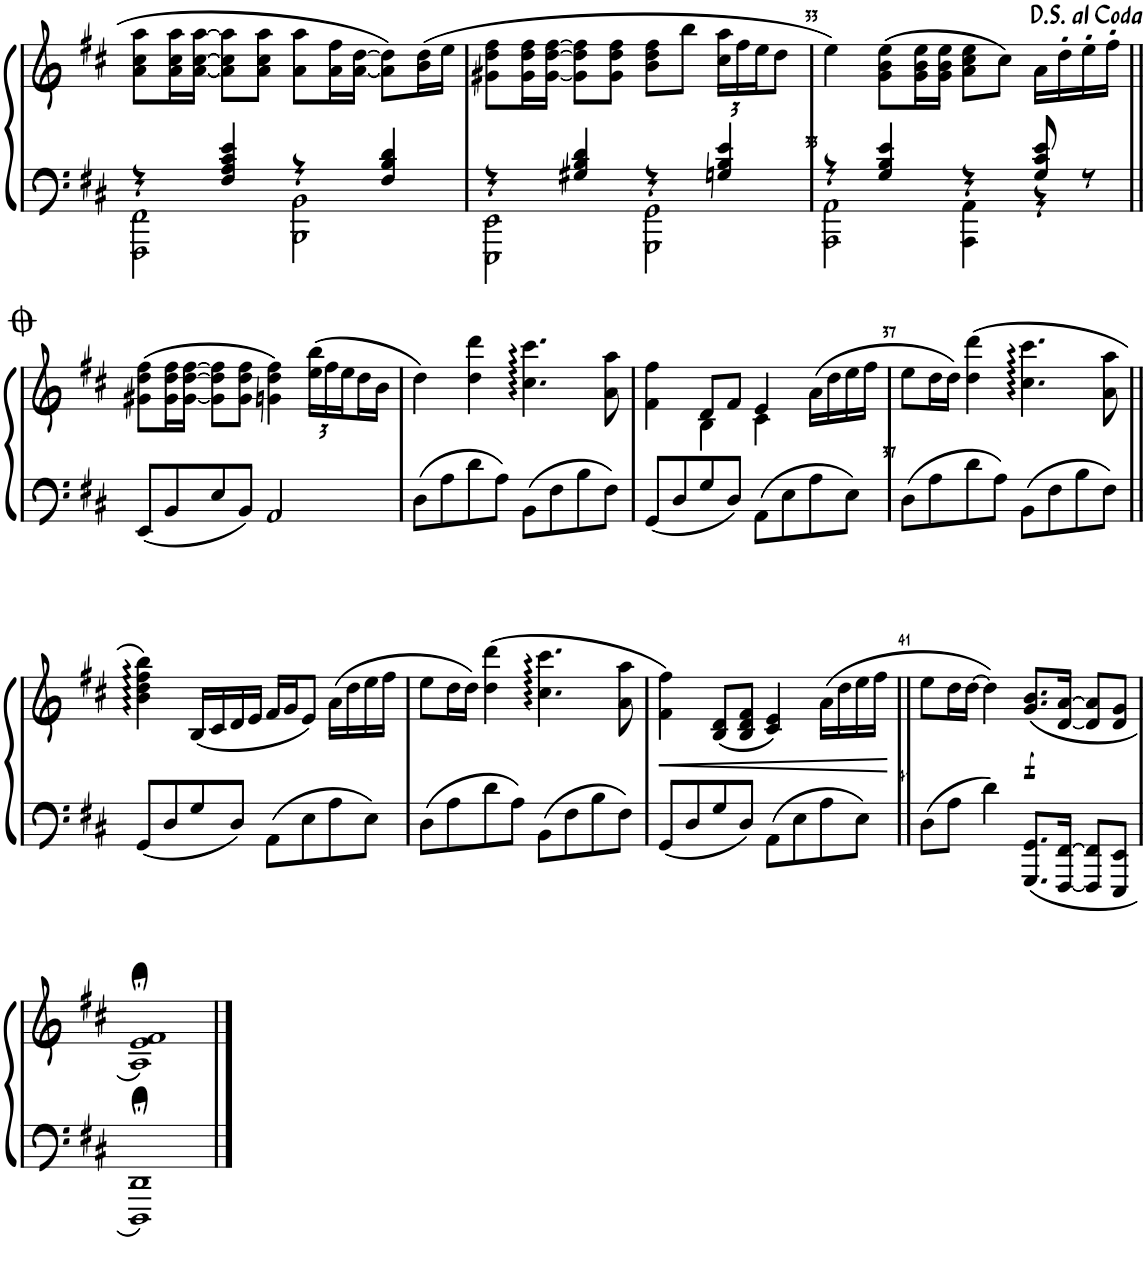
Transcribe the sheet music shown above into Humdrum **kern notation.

**kern	**kern	**dynam
*part1	*part1	*part1
*staff2	*staff1	*staff1/2
*I"Piano	*	*
*I'Pno.	*	*
!!LO:PB:g=z
*clefF4	*clefG2	*
*k[f#c#]	*k[f#c#]	*
*M4/4	*M4/4	*
=31	=31	=31
*^	*	*
4r	2FFF#\ 2FF#\	8a\ 8cc#\ 8aa\L	.
.	.	16a\ 16cc#\ 16aa\L	.
.	.	[16a\ [16cc#\ [16aa\JJ	.
4F#/ 4A/ 4c#/ 4e/	.	8a\] 8cc#\] 8aa\]L	.
.	.	8a\ 8cc#\ 8aa\J	.
4r	2BBB\ 2BB\	8a\ 8aa\L	.
.	.	16a\ 16ff#\L	.
.	.	[16a\ [16dd\JJ	.
4F#/ 4B/ 4d/	.	8a\] 8dd\]L	.
.	.	(16b\ 16dd\L	.
.	.	16ee\JJ	.
=32	=32	=32	=32
4r	2EEE\ 2EE\	8g#X\ 8dd\ 8ff#\L	.
.	.	16g#\ 16dd\ 16ff#\L	.
.	.	[16g#\ [16dd\ [16ff#\JJ	.
4G#X/ 4B/ 4d/	.	8g#\] 8dd\] 8ff#\]L	.
.	.	8g#\ 8dd\ 8ff#\J	.
4r	2GGG\ 2GG\	8b\ 8dd\ 8ff#\L	.
.	.	8bb\J	.
*	*	*Xbrackettup	*
4Gn/ 4B/ 4e/	.	24cc#\ 24aa\LL	.
.	.	24ff#\	.
.	.	24ee\J	.
.	.	8dd\J	.
=33	=33	=33	=33
4r	2AAA\ 2AA\	4ee\)	.
4G/ 4B/ 4e/	.	(8g\ 8b\ 8ee\L	.
.	.	16g\ 16b\ 16ee\L	.
.	.	16g\ 16b\ 16ee\JJ	.
4r	4AAA\ 4AA\	8a\ 8cc#\ 8ee\L	.
.	.	8cc#\J)	.
8G/ 8c#/ 8e/	4r	16a\LL	.
.	.	16dd'\	.
8r	.	16ee'\	.
.	.	16ff#'\JJ	.
*v	*v	*	*
!!LO:LB:g=z
=34||	=34||	=34||
8EE/L	(8g#X\ 8dd\ 8ff#\L	.
8BB/	16g#\ 16dd\ 16ff#\L	.
.	[16g#\ [16dd\ [16ff#\JJ	.
8E/	8g#\] 8dd\] 8ff#\]L	.
8BB/J	8g#\ 8dd\ 8ff#\J	.
2AA/	4gn\ 4dd\ 4ff#\)	.
.	(24ee\ 24bb\LL	.
.	24ff#\	.
.	24ee\	.
.	16dd\	.
.	16b\JJ	.
=35	=35	=35
8D\L	4dd\)	.
8A\	.	.
8d\	4dd\ 4ddd\	.
8A\J	.	.
8BB\L	4.cc#\ 4.ccc#\	.
8F#\	.	.
8B\	.	.
8F#\J	8a\ 8aa\	.
=36	=36	=36
*	*^	*
8GG/L	4f#\ 4ff#\	4ryy	.
8D/	.	.	.
8G/	8d/L	4B\	.
8D/J	8f#/J	.	.
8AA\L	4e/	4c#\	.
8E\	.	.	.
8A\	(16a\LL	4ryy	.
.	16dd\	.	.
8E\J	16ee\	.	.
.	16ff#\JJ	.	.
*	*v	*v	*
=37	=37	=37
8D\L	8ee\L	.
8A\	16dd\L	.
.	16dd\JJ)	.
8d\	(4dd\ 4ddd\	.
8A\J	.	.
8BB\L	4.cc#\ 4.ccc#\	.
8F#\	.	.
8B\	.	.
8F#\J	8a\ 8aa\	.
!!LO:LB:g=z
=38||	=38||	=38||
8GG/L	4b\ 4dd\ 4ff#\ 4bb\)	.
8D/	.	.
8G/	(16B/LL	.
.	16c#/	.
8D/J	16d/	.
.	16e/JJ	.
8AA\L	16f#/LL	.
.	16g/J	.
8E\	8e/J)	.
8A\	(16a\LL	.
.	16dd\	.
8E\J	16ee\	.
.	16ff#\JJ	.
=39	=39	=39
8D\L	8ee\L	.
8A\	16dd\L	.
.	16dd\JJ)	.
8d\	(4dd\ 4ddd\	.
8A\J	.	.
8BB\L	4.cc#\ 4.ccc#\	.
8F#\	.	.
8B\	.	.
8F#\J	8a\ 8aa\	.
=40	=40	=40
!	!	!LO:HP:b
8GG/L	4f#\ 4ff#\)	<
8D/	.	.
8G/	(8B/ 8d/L	.
8D/J	8B/ 8d/ 8f#/J	.
8AA\L	4c#/ 4e/)	.
8E\	.	.
8A\	(16a\LL	.
.	16dd\	.
8E\J	16ee\	.
.	16ff#\JJ	.
.	.	[
=41||	=41||	=41||
8D\L	8ee\L	.
8A\J	16dd\L	.
.	[16dd\JJ	.
4d\	4dd\])	.
!	!	!LO:DY:b
8.GGG/ 8.GG/L	(8.g/ 8.b/L	f
[16FFF#/ [16FF#/Jk	[16d/ [16a/Jk	.
8FFF#/] 8FF#/]L	8d/] 8a/]L	.
8EEE/ 8EE/J	8d/ 8g/J	.
!!LO:LB:g=z
=42	=42	=42
1DDD;< 1DD;<	1A;< 1e;< 1f#;<)	.
==	==	==
*-	*-	*-
